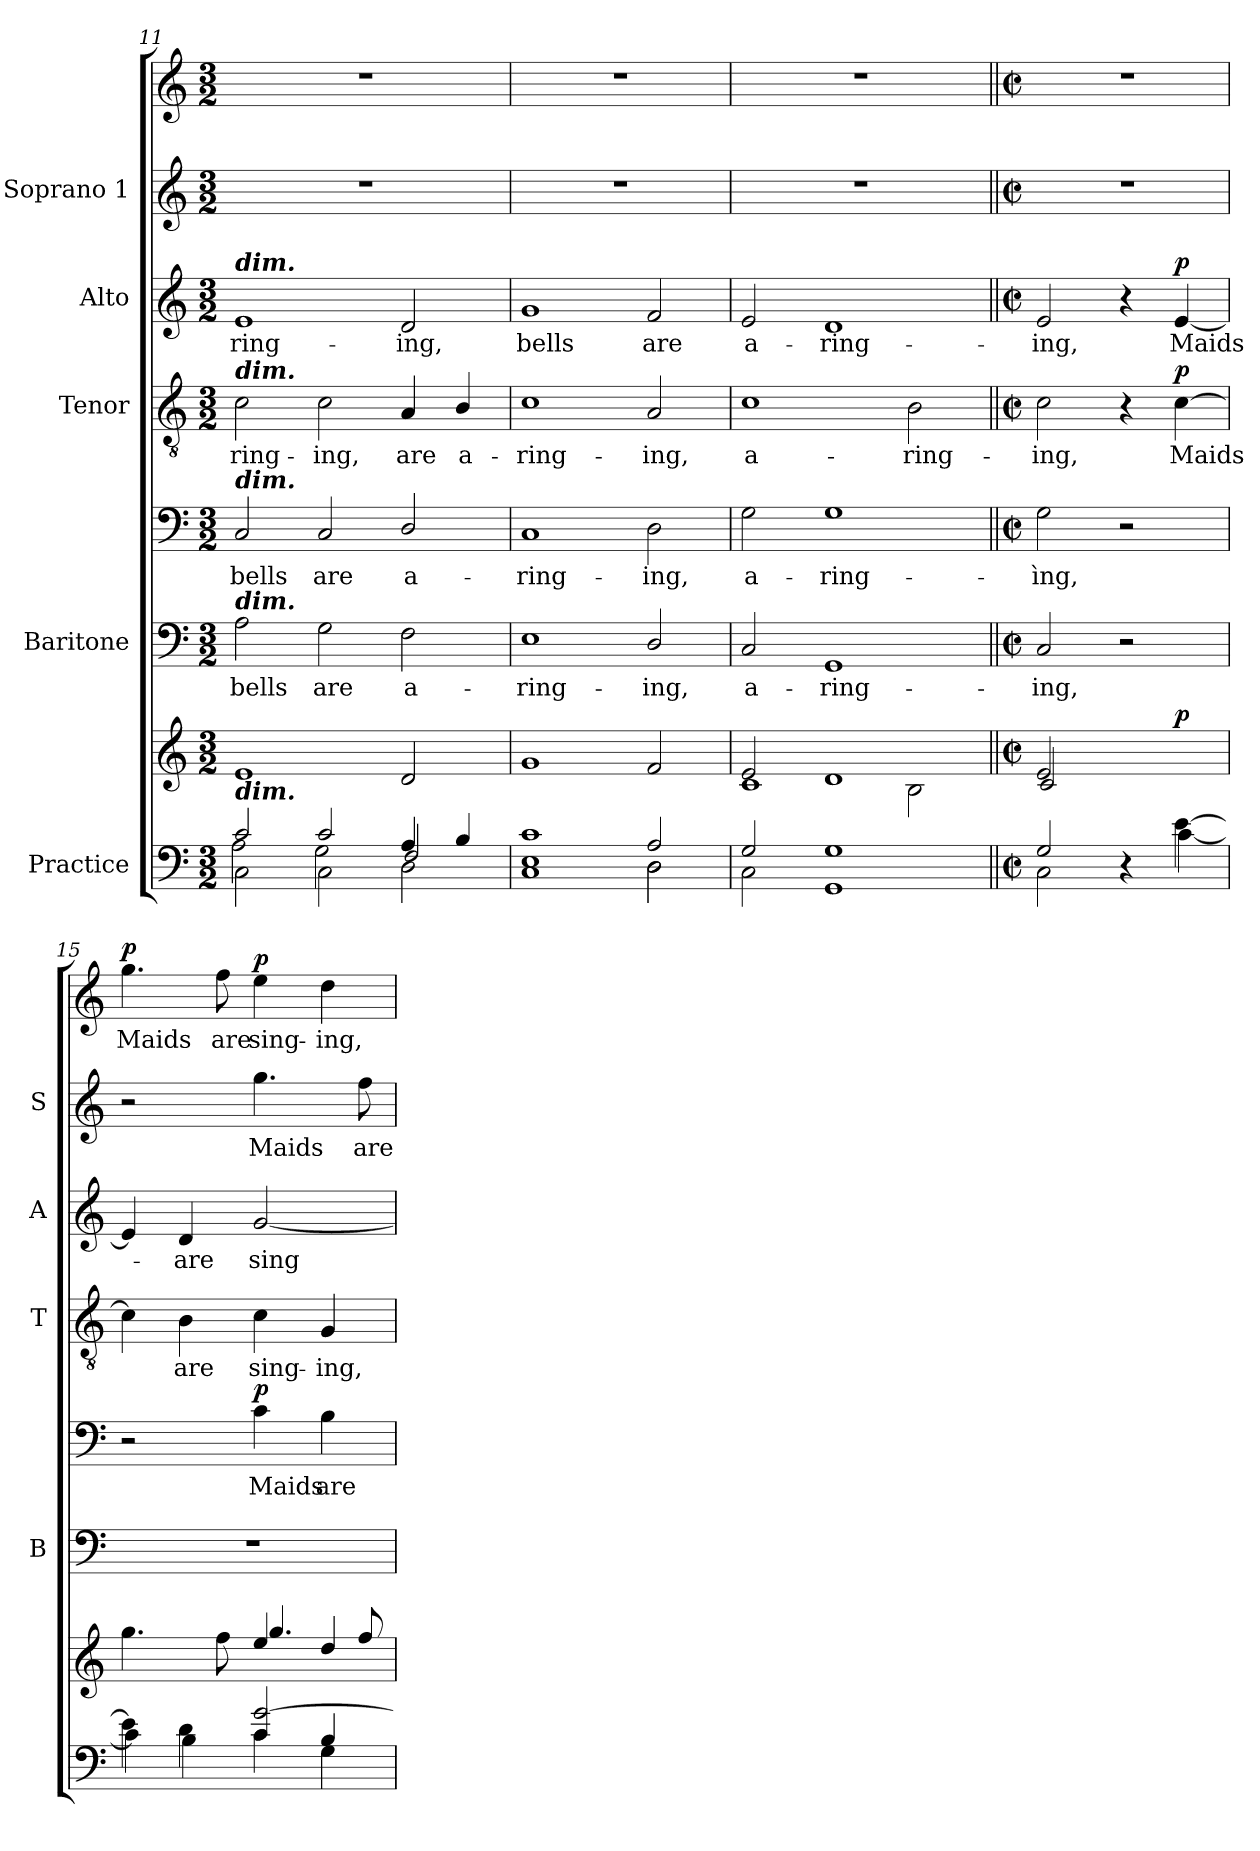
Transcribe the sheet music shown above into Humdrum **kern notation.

**kern	**kern	**dynam	**kern	**text	**kern	**text	**dynam	**kern	**text	**dynam	**kern	**text	**dynam	**kern	**text	**kern	**text	**dynam
*part5	*part5	*part5	*part4	*part4	*part4	*part4	*part4	*part3	*part3	*part3	*part2	*part2	*part2	*part1	*part1	*part1	*part1	*part1
*staff8	*staff7	*staff7/8	*staff6	*staff6	*staff5	*staff5	*staff5/6	*staff4	*staff4	*staff4	*staff3	*staff3	*staff3	*staff2	*staff2	*staff1	*staff1	*staff1/2
*I"Practice	*	*	*I"Baritone	*	*	*	*	*I"Tenor	*	*	*I"Alto	*	*	*I"Soprano 1	*	*	*	*
*	*	*	*I'B	*	*	*	*	*I'T	*	*	*I'A	*	*	*I'S	*	*	*	*
*clefF4	*clefG2	*	*clefF4	*	*clefF4	*	*	*clefGv2	*	*	*clefG2	*	*	*clefG2	*	*clefG2	*	*
*k[]	*k[]	*	*k[]	*	*k[]	*	*	*k[]	*	*	*k[]	*	*	*k[]	*	*k[]	*	*
*C:	*C:	*	*C:	*	*C:	*	*	*C:	*	*	*C:	*	*	*C:	*	*C:	*	*
*M3/2	*M3/2	*	*M3/2	*	*M3/2	*	*	*M3/2	*	*	*M3/2	*	*	*M3/2	*	*M3/2	*	*
=11	=11	=11	=11	=11	=11	=11	=11	=11	=11	=11	=11	=11	=11	=11	=11	=11	=11	=11
*^	*^	*	*	*	*	*	*	*	*	*	*	*	*	*	*	*	*	*
*	*^	*	*	*	*	*	*	*	*	*	*	*	*	*	*	*	*	*	*	*
!	!	!	!	!	!	!	!	!	!	!	!	!	!	!LO:TX:a:Bi:t=dim.	!	!	!	!	!	!	!
!	!	!	!	!	!	!	!	!	!	!	!LO:TX:a:Bi:t=dim.	!	!	!	!	!	!	!	!	!	!
!	!	!	!	!	!	!	!	!LO:TX:a:Bi:t=dim.	!	!	!	!	!	!	!	!	!	!	!	!	!
!	!	!	!	!	!	!LO:TX:a:Bi:t=dim.	!	!	!	!	!	!	!	!	!	!	!	!	!	!	!
!LO:TX:a:Bi:t=dim.	!	!	!	!	!	!	!	!	!	!	!	!	!	!	!	!	!	!	!	!	!
!	!	!	!LO:N:vis=1	!LO:N:vis=1	!	!	!LO:LY:b	!	!LO:LY:b	!	!	!LO:LY:b	!	!	!LO:LY:b	!	!LO:N:vis=1	!	!LO:N:vis=1	!	!
*	*	*	*	*^	*	*	*	*	*	*	*	*	*	*	*	*	*	*	*	*	*
2c	2C\	2A\	1.ryy	1.ryy	1e/	.	2A	-bells	2C	bells	.	2c	-ring-	.	1e	-ring-	.	1.r	.	1.r	.	.
!	!	!	!	!	!	!	!	!LO:LY:b	!	!LO:LY:b	!	!	!LO:LY:b	!	!	!	!	!	!	!	!	!
2c	2C\	2G\	.	.	.	.	2G	are	2C	are	.	2c	-ing,	.	.	.	.	.	.	.	.	.
!	!	!	!	!	!	!	!	!LO:LY:b	!	!LO:LY:b	!	!	!LO:LY:b	!	!	!LO:LY:b	!	!	!	!	!	!
4A/	2D\	2F	.	.	2d/	.	2F	a-	2D/	a-	.	4A	are	.	2d	-ing,	.	.	.	.	.	.
!	!	!	!	!	!	!	!	!	!	!	!	!	!LO:LY:b	!	!	!	!	!	!	!	!	!
4B/	.	.	.	.	.	.	.	.	.	.	.	4B/	a-	.	.	.	.	.	.	.	.	.
=12	=12	=12	=12	=12	=12	=12	=12	=12	=12	=12	=12	=12	=12	=12	=12	=12	=12	=12	=12	=12	=12	=12
!	!	!	!LO:N:vis=1	!LO:N:vis=1	!	!	!	!LO:LY:b	!	!LO:LY:b	!	!	!LO:LY:b	!	!	!LO:LY:b	!	!LO:N:vis=1	!	!LO:N:vis=1	!	!
1c	1C	1E	1.ryy	1.ryy	1g/	.	1E	ring-	1C	-ring-	.	1c	-ring-	.	1g	bells	.	1.r	.	1.r	.	.
!	!	!	!	!	!	!	!	!LO:LY:b	!	!LO:LY:b	!	!	!LO:LY:b	!	!	!LO:LY:b	!	!	!	!	!	!
2A	2D\	2D\	.	.	2f/	.	2D/	-ing,	2D	-ing,	.	2A	-ing,	.	2f	are	.	.	.	.	.	.
=13	=13	=13	=13	=13	=13	=13	=13	=13	=13	=13	=13	=13	=13	=13	=13	=13	=13	=13	=13	=13	=13	=13
!	!	!	!LO:N:vis=1	!LO:N:vis=1	!	!	!	!LO:LY:b	!	!LO:LY:b	!	!	!LO:LY:b	!	!	!LO:LY:b	!	!LO:N:vis=1	!	!LO:N:vis=1	!	!
*	*v	*v	*	*	*^	*	*	*	*	*	*	*	*	*	*	*	*	*	*	*	*	*
2G	2C\	1.ryy	1.ryy	2e/	1c	.	2C	-a-	2G	a-	.	1c	a-	.	2e	a-	.	1.r	.	1.r	.	.
!	!	!	!	!	!	!	!	!LO:LY:b	!	!LO:LY:b	!	!	!	!	!	!LO:LY:b	!	!	!	!	!	!
1G	1GG	.	.	1d/	.	.	1GG	-ring-	1G	-ring-	.	.	.	.	1d	-ring-	.	.	.	.	.	.
!	!	!	!	!	!	!	!	!	!	!	!	!	!LO:LY:b	!	!	!	!	!	!	!	!	!
.	.	.	.	.	2B\	.	.	.	.	.	.	2B	-ring-	.	.	.	.	.	.	.	.	.
*v	*v	*	*	*	*	*	*	*	*	*	*	*	*	*	*	*	*	*	*	*	*	*
=14||	=14||	=14||	=14||	=14||	=14||	=14||	=14||	=14||	=14||	=14||	=14||	=14||	=14||	=14||	=14||	=14||	=14||	=14||	=14||	=14||	=14||
*M2/2	*M2/2	*	*	*	*	*M2/2	*	*M2/2	*	*	*M2/2	*	*	*M2/2	*	*	*M2/2	*	*M2/2	*	*
*met(c|)	*met(c|)	*	*	*	*	*met(c|)	*	*met(c|)	*	*	*met(c|)	*	*	*met(c|)	*	*	*met(c|)	*	*met(c|)	*	*
*^	*	*	*	*	*	*	*	*	*	*	*	*	*	*	*	*	*	*	*	*	*
*	*^	*	*	*	*	*	*	*	*	*	*	*	*	*	*	*	*	*	*	*	*	*
*	*	*^	*	*	*	*	*	*	*	*	*	*	*	*	*	*	*	*	*	*	*	*	*
!	!	!	!	!	!	!	!	!	!	!LO:LY:b	!	!LO:LY:b	!	!	!LO:LY:b	!	!	!LO:LY:b	!	!	!	!	!	!
2.ryy	2ryy	2G	2C\	1ryy	1ryy	2e/	2c/	.	2C	ing,	2G	-ìng,	.	2c	-ing,	.	2e	-ing,	.	1r	.	1r	.	.
.	4r	2ryy	2ryy	.	.	4ryy	2ryy	.	2r	.	2r	.	.	4r	.	.	4r	.	.	.	.	.	.	.
!	!	!	!	!	!	!	!	!LO:DY:a	!	!	!	!	!	!	!LO:LY:b	!LO:DY:b	!	!LO:LY:b	!LO:DY:b	!	!	!	!	!
[4e\	[4c	.	.	.	.	4ryy	.	p	.	.	.	.	.	[4c	Maids	p	[4e	Maids-	p	.	.	.	.	.
*	*	*	*	*	*	*v	*v	*	*	*	*	*	*	*	*	*	*	*	*	*	*	*	*	*
=15	=15	=15	=15	=15	=15	=15	=15	=15	=15	=15	=15	=15	=15	=15	=15	=15	=15	=15	=15	=15	=15	=15	=15
!	!	!	!	!	!	!	!	!	!	!	!	!	!	!	!	!	!	!	!	!	!	!LO:LY:b	!LO:DY:b
*	*	*	*	*	*v	*v	*	*	*	*	*	*	*	*	*	*	*	*	*	*	*	*	*
4e\]	4c]	2ryy	1ryy	4.gg	2ryy	.	1r	.	2r	.	.	4c]	.	.	4e]	.	.	2r	.	4.gg	Maids	p
!	!	!	!	!	!	!	!	!	!	!	!	!	!LO:LY:b	!	!	!LO:LY:b	!	!	!	!	!	!
4d\	4B	.	.	.	.	.	.	.	.	.	.	4B	are	.	4d	are	.	.	.	.	.	.
!	!	!	!	!	!	!	!	!	!	!	!	!	!	!	!	!	!	!	!	!	!LO:LY:b	!
.	.	.	.	8ff	.	.	.	.	.	.	.	.	.	.	.	.	.	.	.	8ff	are	.
!	!	!	!	!	!	!	!	!	!	!LO:LY:b	!LO:DY:b	!	!LO:LY:b	!	!	!LO:LY:b	!	!	!LO:LY:b	!	!LO:LY:b	!LO:DY:b=2
[2g/	4c	4c	.	4ee	4.gg/	.	.	.	4c	Maids	p	4c	sing-	.	[2g	sing-	.	4.gg	Maids	4ee	sing-	p
!	!	!	!	!	!	!	!	!	!	!LO:LY:b	!	!	!LO:LY:b	!	!	!	!	!	!	!	!LO:LY:b	!
.	4G	4B	.	4dd	.	.	.	.	4B	are	.	4G	-ing,	.	.	.	.	.	.	4dd	-ing,	.
!	!	!	!	!	!	!	!	!	!	!	!	!	!	!	!	!	!	!	!LO:LY:b	!	!	!
.	.	.	.	.	8ff/	.	.	.	.	.	.	.	.	.	.	.	.	8ff	are	.	.	.
*v	*v	*v	*v	*	*	*	*	*	*	*	*	*	*	*	*	*	*	*	*	*	*	*
*	*v	*v	*	*	*	*	*	*	*	*	*	*	*	*	*	*	*	*	*
=	=	=	=	=	=	=	=	=	=	=	=	=	=	=	=	=	=	=
*-	*-	*-	*-	*-	*-	*-	*-	*-	*-	*-	*-	*-	*-	*-	*-	*-	*-	*-
